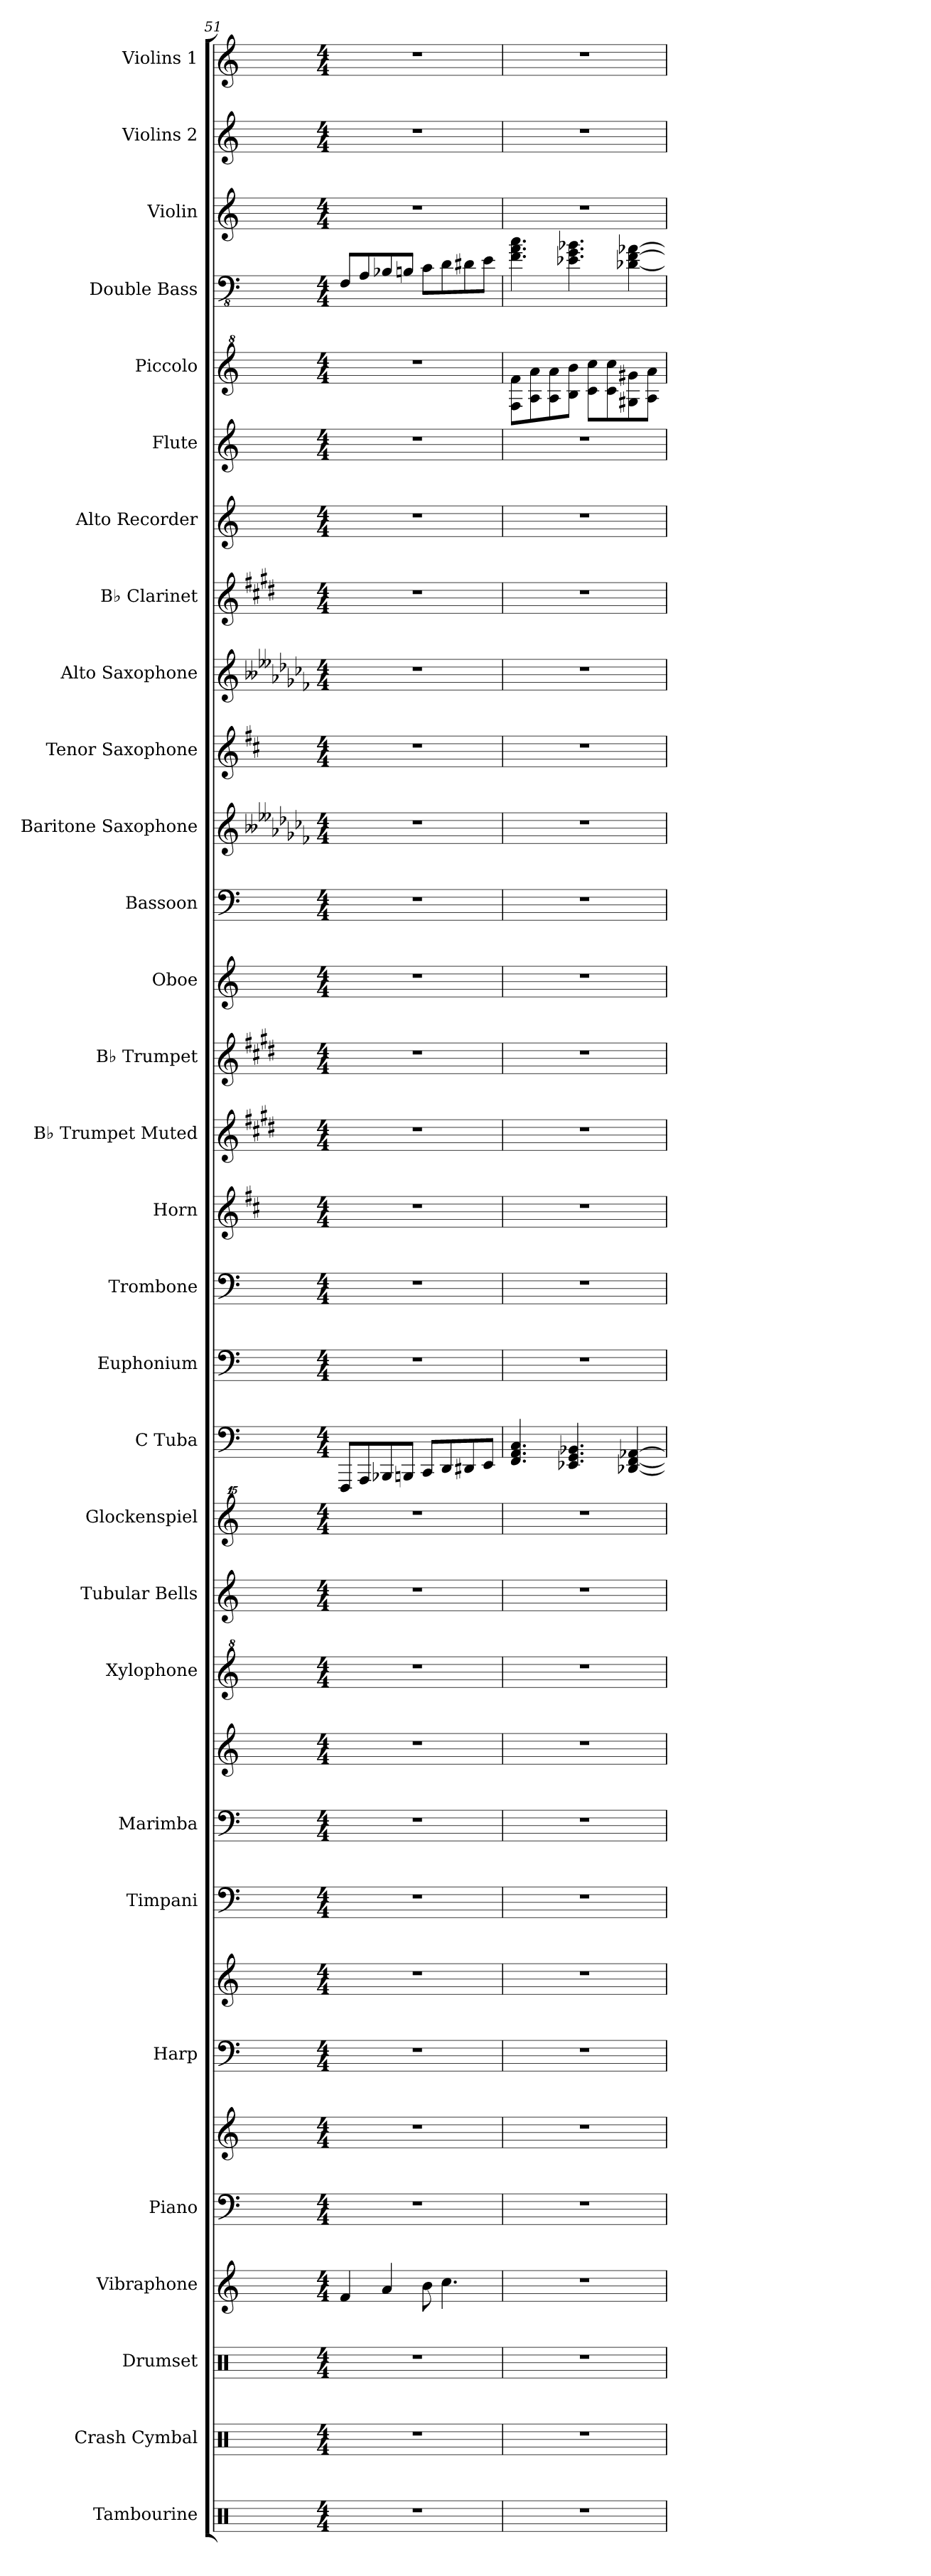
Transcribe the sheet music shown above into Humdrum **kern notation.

**kern	**kern	**kern	**kern	**kern	**kern	**kern	**kern	**kern	**kern	**kern	**kern	**kern	**kern	**kern	**kern	**kern	**kern	**kern	**kern	**kern	**kern	**kern	**kern	**kern	**kern	**kern	**kern	**kern	**kern	**kern	**kern	**kern
*part30	*part29	*part28	*part27	*part26	*part26	*part25	*part25	*part24	*part23	*part23	*part22	*part21	*part20	*part19	*part18	*part17	*part16	*part15	*part14	*part13	*part12	*part11	*part10	*part9	*part8	*part7	*part6	*part5	*part4	*part3	*part2	*part1
*staff33	*staff32	*staff31	*staff30	*staff29	*staff28	*staff27	*staff26	*staff25	*staff24	*staff23	*staff22	*staff21	*staff20	*staff19	*staff18	*staff17	*staff16	*staff15	*staff14	*staff13	*staff12	*staff11	*staff10	*staff9	*staff8	*staff7	*staff6	*staff5	*staff4	*staff3	*staff2	*staff1
*I"Tambourine	*I"Crash Cymbal	*I"Drumset	*I"Vibraphone	*I"Piano	*	*I"Harp	*	*I"Timpani	*I"Marimba	*	*I"Xylophone	*I"Tubular Bells	*I"Glockenspiel	*I"C Tuba	*I"Euphonium	*I"Trombone	*I"Horn	*I"B♭ Trumpet Muted	*I"B♭ Trumpet	*I"Oboe	*I"Bassoon	*I"Baritone Saxophone	*I"Tenor Saxophone	*I"Alto Saxophone	*I"B♭ Clarinet	*I"Alto Recorder	*I"Flute	*I"Piccolo	*I"Double Bass	*I"Violin	*I"Violins 2	*I"Violins 1
*I'Tamb.	*I'Cr. Cym.	*I'Drs.	*I'Vib.	*I'Pno.	*	*I'Hrp.	*	*I'Timp.	*I'Mrm.	*	*I'Xyl.	*I'Tu. Be.	*I'Glk.	*I'C Tu.	*I'Eu.	*I'Trb.	*I'Hn.	*I'B♭ Tpt. Mut	*I'B♭ Tpt.	*I'Ob.	*I'Bsn.	*I'Bar. Sax.	*I'T. Sax.	*I'A. Sax.	*I'B♭ Cl.	*I'A. Rec.	*I'Fl.	*I'Picc.	*	*I'Vln.	*I'Vlns. 2	*I'Vlns. 1
*clefX	*clefX	*clefX	*clefG2	*clefF4	*clefG2	*clefF4	*clefG2	*clefF4	*clefF4	*clefG2	*clefG^2	*clefG2	*clefG^^2	*clefF4	*clefF4	*clefF4	*clefG2	*clefG2	*clefG2	*clefG2	*clefF4	*clefG2	*clefG2	*clefG2	*clefG2	*clefG2	*clefG2	*clefG^2	*clefFv4	*clefG2	*clefG2	*clefG2
*	*	*	*	*	*	*	*	*	*	*	*	*	*	*	*	*	*ITrd4c7	*ITrd1c2	*ITrd1c2	*	*	*ITrd12c21	*ITrd8c14	*ITrd5c9	*ITrd1c2	*	*	*ITrd-7c-12	*ITrd7c12	*	*	*
*k[]	*k[]	*k[]	*k[]	*k[]	*k[]	*k[]	*k[]	*k[]	*k[]	*k[]	*k[]	*k[]	*k[]	*k[]	*k[]	*k[]	*k[f#]	*k[f#c#]	*k[f#c#]	*k[]	*k[]	*k[b--e--a-d-g-c-f-]	*k[f#c#]	*k[b--e--a-d-g-c-f-]	*k[f#c#]	*k[]	*k[]	*k[]	*k[]	*k[]	*k[]	*k[]
*C:	*C:	*C:	*C:	*C:	*C:	*C:	*C:	*C:	*C:	*C:	*C:	*C:	*C:	*C:	*C:	*C:	*G:	*D:	*D:	*C:	*C:	*B--:	*D:	*B--:	*D:	*C:	*C:	*C:	*C:	*C:	*C:	*C:
*M4/4	*M4/4	*M4/4	*M4/4	*M4/4	*M4/4	*M4/4	*M4/4	*M4/4	*M4/4	*M4/4	*M4/4	*M4/4	*M4/4	*M4/4	*M4/4	*M4/4	*M4/4	*M4/4	*M4/4	*M4/4	*M4/4	*M4/4	*M4/4	*M4/4	*M4/4	*M4/4	*M4/4	*M4/4	*M4/4	*M4/4	*M4/4	*M4/4
=51	=51	=51	=51	=51	=51	=51	=51	=51	=51	=51	=51	=51	=51	=51	=51	=51	=51	=51	=51	=51	=51	=51	=51	=51	=51	=51	=51	=51	=51	=51	=51	=51
1r	1r	1r	4f/	1r	1r	1r	1r	1r	1r	1r	1r	1r	1r	8FFF/L	1r	1r	1r	1r	1r	1r	1r	1r	1r	1r	1r	1r	1r	1r	8FFF/L	1r	1r	1r
.	.	.	.	.	.	.	.	.	.	.	.	.	.	8AAA/	.	.	.	.	.	.	.	.	.	.	.	.	.	.	8AAA/	.	.	.
.	.	.	4a/	.	.	.	.	.	.	.	.	.	.	8BBB-X/	.	.	.	.	.	.	.	.	.	.	.	.	.	.	8BBB-X/	.	.	.
.	.	.	.	.	.	.	.	.	.	.	.	.	.	8BBBn/J	.	.	.	.	.	.	.	.	.	.	.	.	.	.	8BBBn/J	.	.	.
.	.	.	8b\	.	.	.	.	.	.	.	.	.	.	8CC/L	.	.	.	.	.	.	.	.	.	.	.	.	.	.	8CC\L	.	.	.
.	.	.	4.cc\	.	.	.	.	.	.	.	.	.	.	8DD/	.	.	.	.	.	.	.	.	.	.	.	.	.	.	8DD\	.	.	.
.	.	.	.	.	.	.	.	.	.	.	.	.	.	8DD#X/	.	.	.	.	.	.	.	.	.	.	.	.	.	.	8DD#X\	.	.	.
.	.	.	.	.	.	.	.	.	.	.	.	.	.	8EE/J	.	.	.	.	.	.	.	.	.	.	.	.	.	.	8EE\J	.	.	.
=52	=52	=52	=52	=52	=52	=52	=52	=52	=52	=52	=52	=52	=52	=52	=52	=52	=52	=52	=52	=52	=52	=52	=52	=52	=52	=52	=52	=52	=52	=52	=52	=52
1r	1r	1r	1r	1r	1r	1r	1r	1r	1r	1r	1r	1r	1r	4.FF/ 4.AA/ 4.C/	1r	1r	1r	1r	1r	1r	1r	1r	1r	1r	1r	1r	1r	8ff\ 8fff\L	4.FF\ 4.AA\ 4.C\	1r	1r	1r
.	.	.	.	.	.	.	.	.	.	.	.	.	.	.	.	.	.	.	.	.	.	.	.	.	.	.	.	8aa\ 8aaa\	.	.	.	.
.	.	.	.	.	.	.	.	.	.	.	.	.	.	.	.	.	.	.	.	.	.	.	.	.	.	.	.	8aa\ 8aaa\	.	.	.	.
.	.	.	.	.	.	.	.	.	.	.	.	.	.	4.EE-X/ 4.GG/ 4.BB-X/	.	.	.	.	.	.	.	.	.	.	.	.	.	8bb\ 8bbb\J	4.EE-X\ 4.GG\ 4.BB-X\	.	.	.
.	.	.	.	.	.	.	.	.	.	.	.	.	.	.	.	.	.	.	.	.	.	.	.	.	.	.	.	8ccc\ 8cccc\L	.	.	.	.
.	.	.	.	.	.	.	.	.	.	.	.	.	.	.	.	.	.	.	.	.	.	.	.	.	.	.	.	8ccc\ 8cccc\	.	.	.	.
.	.	.	.	.	.	.	.	.	.	.	.	.	.	[4DD-X/ [4FF/ [4AA-X/	.	.	.	.	.	.	.	.	.	.	.	.	.	8gg#X\ 8ggg#X\	[4DD-X\ [4FF\ [4AA-X\	.	.	.
.	.	.	.	.	.	.	.	.	.	.	.	.	.	.	.	.	.	.	.	.	.	.	.	.	.	.	.	8aa\ 8aaa\J	.	.	.	.
=	=	=	=	=	=	=	=	=	=	=	=	=	=	=	=	=	=	=	=	=	=	=	=	=	=	=	=	=	=	=	=	=
*-	*-	*-	*-	*-	*-	*-	*-	*-	*-	*-	*-	*-	*-	*-	*-	*-	*-	*-	*-	*-	*-	*-	*-	*-	*-	*-	*-	*-	*-	*-	*-	*-
